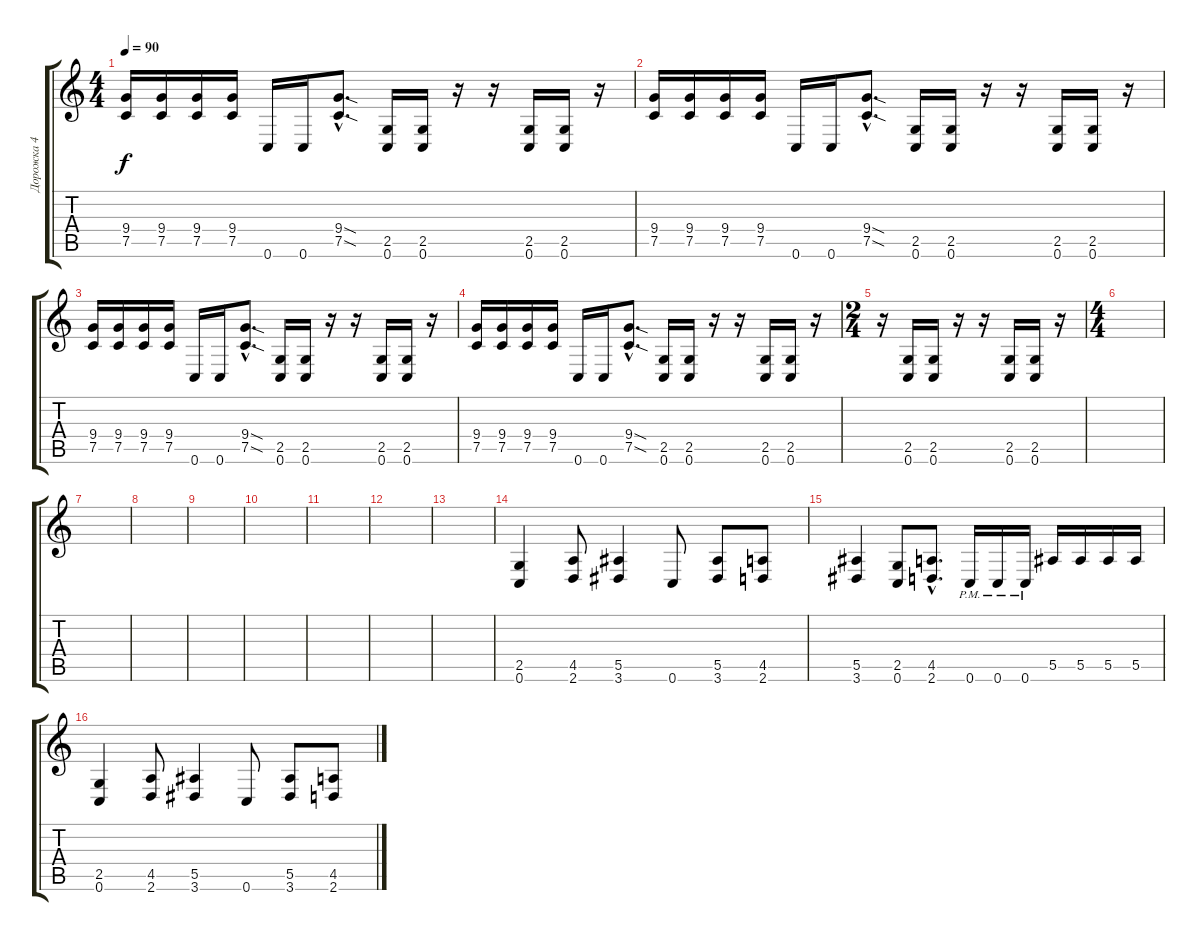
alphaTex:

\track ("Дорожка 4" "Дорожка 4") {instrument distortionguitar}
\staff {score tabs}
\tuning (C4 G3 Eb3 Bb2 F2 C2) {hide}
\ts (4 4)
\tempo 90
\clef g2
\ks c
(9.4 7.5).16{dy f} (9.4 7.5).16 (9.4 7.5).16 (9.4 7.5).16 0.6.16 0.6.16 (9.4{sod hac} 7.5{sod hac}).8{d} (2.5 0.6).16 (2.5 0.6).16 r.16 r.16 (2.5 0.6).16 (2.5 0.6).16 r.16 |
(9.4 7.5).16 (9.4 7.5).16 (9.4 7.5).16 (9.4 7.5).16 0.6.16 0.6.16 (9.4{sod hac} 7.5{sod hac}).8{d} (2.5 0.6).16 (2.5 0.6).16 r.16 r.16 (2.5 0.6).16 (2.5 0.6).16 r.16 |
(9.4 7.5).16 (9.4 7.5).16 (9.4 7.5).16 (9.4 7.5).16 0.6.16 0.6.16 (9.4{sod hac} 7.5{sod hac}).8{d} (2.5 0.6).16 (2.5 0.6).16 r.16 r.16 (2.5 0.6).16 (2.5 0.6).16 r.16 |
(9.4 7.5).16 (9.4 7.5).16 (9.4 7.5).16 (9.4 7.5).16 0.6.16 0.6.16 (9.4{sod hac} 7.5{sod hac}).8{d} (2.5 0.6).16 (2.5 0.6).16 r.16 r.16 (2.5 0.6).16 (2.5 0.6).16 r.16 |
\ts (2 4)
r.16 (2.5 0.6).16 (2.5 0.6).16 r.16 r.16 (2.5 0.6).16 (2.5 0.6).16 r.16 |
\ts (4 4)
|
|
|
|
|
|
|
|
(2.5 0.6).4 (4.5 2.6).8 (5.5 3.6).4 0.6.8 (5.5 3.6).8 (4.5 2.6).8 |
(5.5 3.6).4 (2.5 0.6).8 (4.5{hac} 2.6{hac}).8{d} 0.6{pm}.16 0.6{pm}.16 0.6{pm}.16 5.5.16 5.5.16 5.5.16 5.5.16 |
(2.5 0.6).4 (4.5 2.6).8 (5.5 3.6).4 0.6.8 (5.5 3.6).8 (4.5 2.6).8
